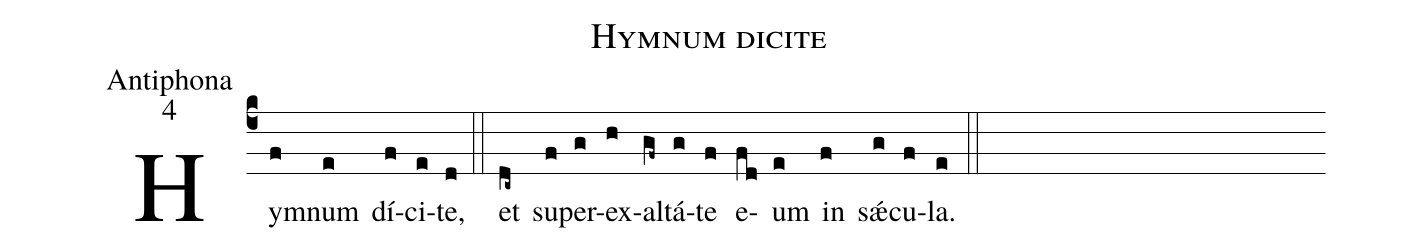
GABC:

name:Hymnum dicite;
office-part:Antiphona;
mode:4;
%%
(c4) Hy(f)mnum(e) dí(f)ci(e)te,(d) (::)
et(dc~) su(f)per(g)ex(h)al(gf~)tá(g)te(f) e(fd)um(e) in(f) s{<sp>'ae</sp>}(g)cu(f)la.(e) (::)
